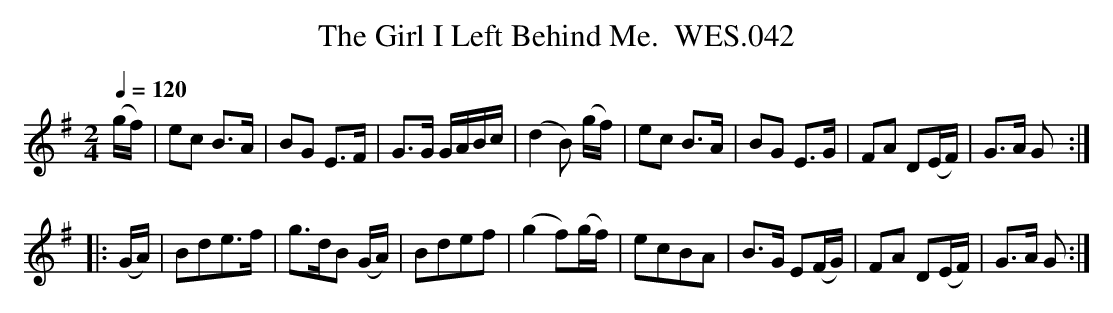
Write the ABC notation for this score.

X:1
T:Girl I Left Behind Me.  WES.042, The
M:2/4
L:1/8
Q:1/4=120
K:G
(g/f/)|ec B>A|BG E>F|G>G G/A/B/c/|(d2B) (g/f/)|ec B>A|BG E>G|FA D(E/F/)|G>A G:|
|:(G/A/)|Bde>f|g>dB (G/A/)|Bdef|(g2f)(g/f/)|ecBA|B>G E(F/G/)|FA D(E/F/)|G>A G:|
